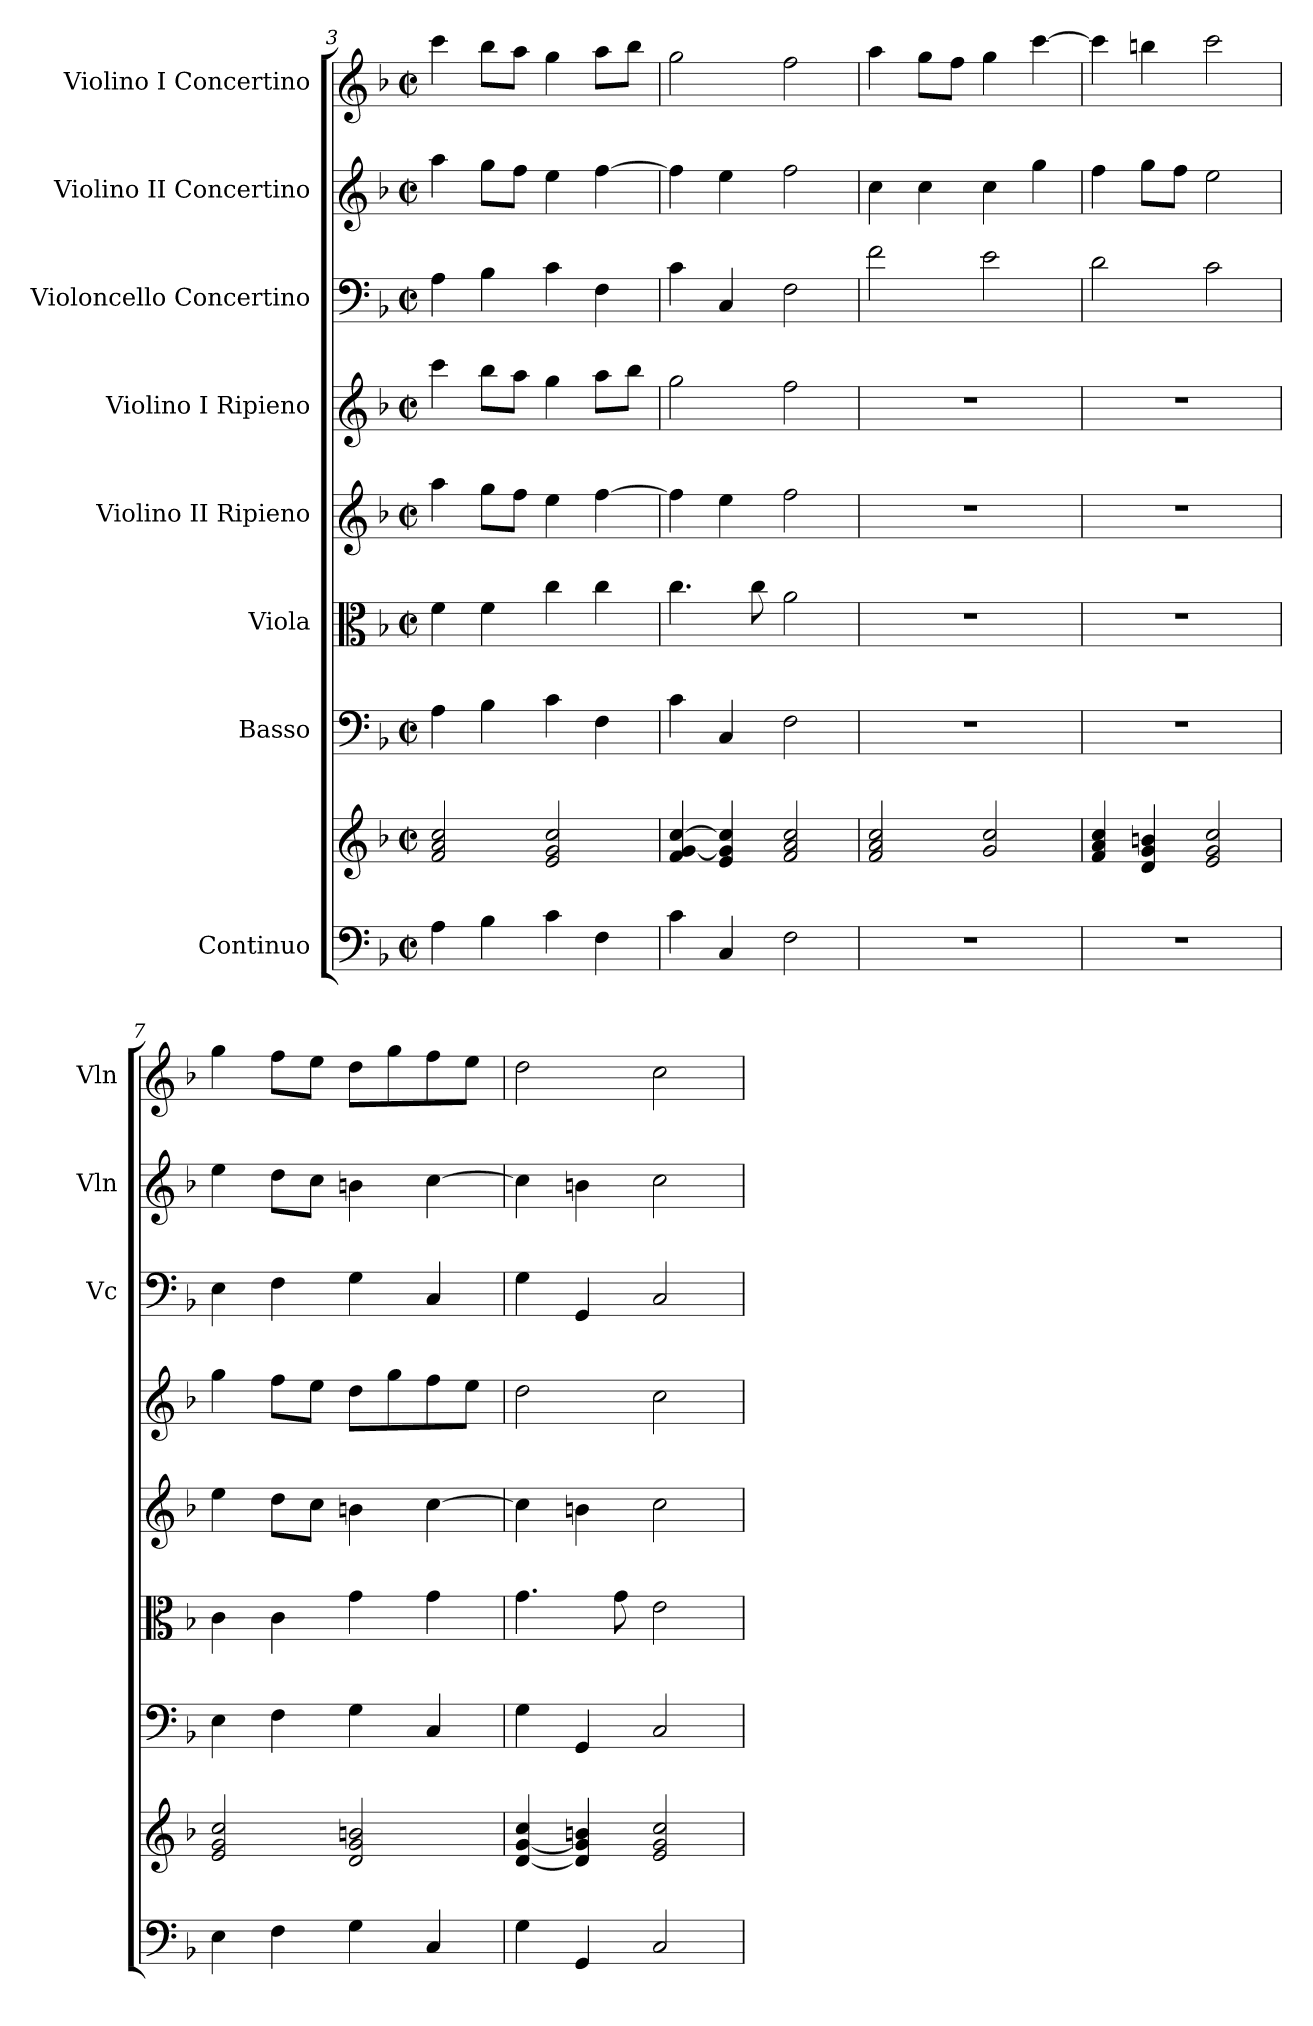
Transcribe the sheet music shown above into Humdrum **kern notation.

**kern	**kern	**kern	**kern	**kern	**kern	**kern	**kern	**kern
*part8	*part8	*part7	*part6	*part5	*part4	*part3	*part2	*part1
*staff9	*staff8	*staff7	*staff6	*staff5	*staff4	*staff3	*staff2	*staff1
*I"Continuo	*	*I"Basso	*I"Viola	*I"Violino II Ripieno	*I"Violino I Ripieno	*I"Violoncello Concertino	*I"Violino II Concertino	*I"Violino I Concertino
*	*	*	*	*	*	*I'Vc	*I'Vln	*I'Vln
*clefF4	*clefG2	*clefF4	*clefC3	*clefG2	*clefG2	*clefF4	*clefG2	*clefG2
*k[b-]	*k[b-]	*k[b-]	*k[b-]	*k[b-]	*k[b-]	*k[b-]	*k[b-]	*k[b-]
*M2/2	*M2/2	*M2/2	*M2/2	*M2/2	*M2/2	*M2/2	*M2/2	*M2/2
*met(c|)	*met(c|)	*met(c|)	*met(c|)	*met(c|)	*met(c|)	*met(c|)	*met(c|)	*met(c|)
=3	=3	=3	=3	=3	=3	=3	=3	=3
4A\	2f/ 2a/ 2cc/	4A\	4f\	4aa\	4ccc\	4A\	4aa\	4ccc\
4B-\	.	4B-\	4f\	8gg\L	8bb-\L	4B-\	8gg\L	8bb-\L
.	.	.	.	8ff\J	8aa\J	.	8ff\J	8aa\J
4c\	2e/ 2g/ 2cc/	4c\	4cc\	4ee\	4gg\	4c\	4ee\	4gg\
4F\	.	4F\	4cc\	[4ff\	8aa\L	4F\	[4ff\	8aa\L
.	.	.	.	.	8bb-\J	.	.	8bb-\J
=4	=4	=4	=4	=4	=4	=4	=4	=4
4c\	4f/ [4g/ [4cc/	4c\	4.cc\	4ff\]	2gg\	4c\	4ff\]	2gg\
4C/	4e/ 4g/] 4cc/]	4C/	.	4ee\	.	4C/	4ee\	.
.	.	.	8cc\	.	.	.	.	.
2F\	2f/ 2a/ 2cc/	2F\	2a\	2ff\	2ff\	2F\	2ff\	2ff\
=5	=5	=5	=5	=5	=5	=5	=5	=5
1r	2f/ 2a/ 2cc/	1r	1r	1r	1r	2f\	4cc\	4aa\
.	.	.	.	.	.	.	4cc\	8gg\L
.	.	.	.	.	.	.	.	8ff\J
.	2g/ 2cc/	.	.	.	.	2e\	4cc\	4gg\
.	.	.	.	.	.	.	4gg\	[4ccc\
=6	=6	=6	=6	=6	=6	=6	=6	=6
1r	4f/ 4a/ 4cc/	1r	1r	1r	1r	2d\	4ff\	4ccc\]
.	4d/ 4g/ 4bn/	.	.	.	.	.	8gg\L	4bbn\
.	.	.	.	.	.	.	8ff\J	.
.	2e/ 2g/ 2cc/	.	.	.	.	2c\	2ee\	2ccc\
=7	=7	=7	=7	=7	=7	=7	=7	=7
4E\	2e/ 2g/ 2cc/	4E\	4c\	4ee\	4gg\	4E\	4ee\	4gg\
4F\	.	4F\	4c\	8dd\L	8ff\L	4F\	8dd\L	8ff\L
.	.	.	.	8cc\J	8ee\J	.	8cc\J	8ee\J
4G\	2d/ 2g/ 2bn/	4G\	4g\	4bn\	8dd\L	4G\	4bn\	8dd\L
.	.	.	.	.	8gg\	.	.	8gg\
4C/	.	4C/	4g\	[4cc\	8ff\	4C/	[4cc\	8ff\
.	.	.	.	.	8ee\J	.	.	8ee\J
=8	=8	=8	=8	=8	=8	=8	=8	=8
4G\	[4d/ [4g/ 4cc/	4G\	4.g\	4cc\]	2dd\	4G\	4cc\]	2dd\
4GG/	4d/] 4g/] 4bn/	4GG/	.	4bn\	.	4GG/	4bn\	.
.	.	.	8g\	.	.	.	.	.
2C/	2e/ 2g/ 2cc/	2C/	2e\	2cc\	2cc\	2C/	2cc\	2cc\
=	=	=	=	=	=	=	=	=
*-	*-	*-	*-	*-	*-	*-	*-	*-
